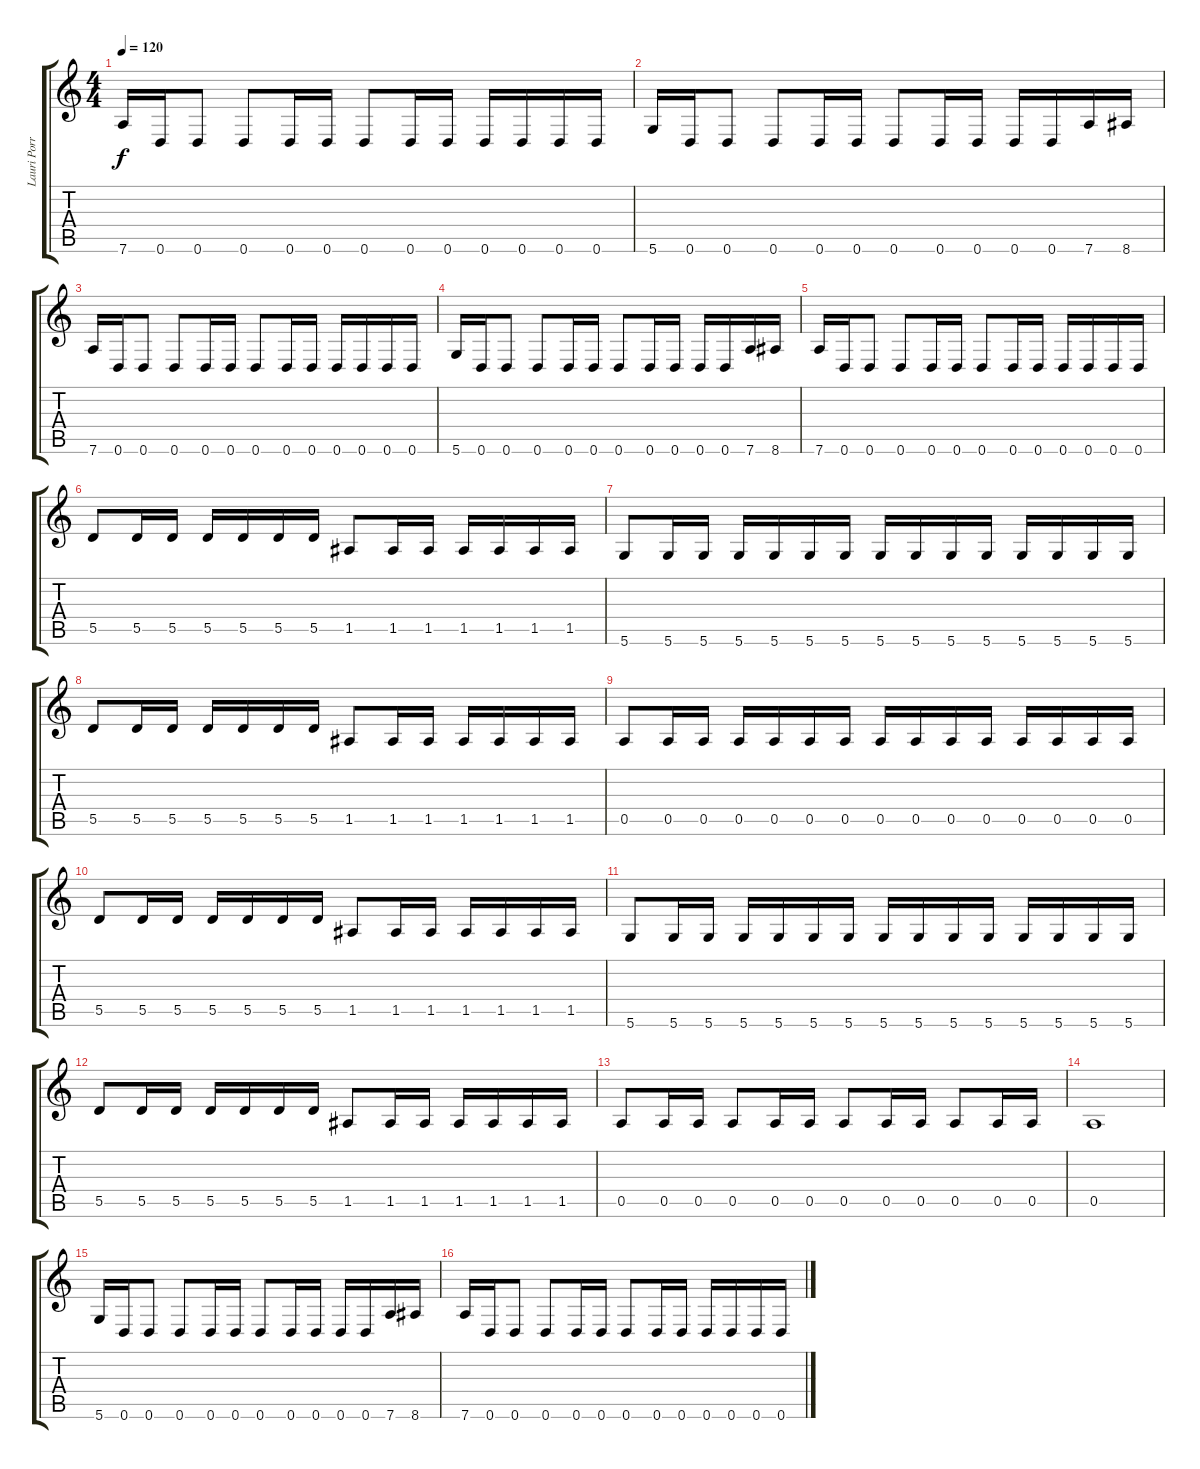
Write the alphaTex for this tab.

\track ("Lauri Porra" "Lauri Porr") {instrument electricbassfinger}
\staff {score tabs}
\tuning (E4 B3 G3 D3 A2 D2) {hide}
\ts (4 4)
\tempo 120
\clef g2
\ks c
7.6.16{dy f} 0.6.16 0.6.8 0.6.8 0.6.16 0.6.16 0.6.8 0.6.16 0.6.16 0.6.16 0.6.16 0.6.16 0.6.16 |
5.6.16 0.6.16 0.6.8 0.6.8 0.6.16 0.6.16 0.6.8 0.6.16 0.6.16 0.6.16 0.6.16 7.6.16 8.6.16 |
7.6.16 0.6.16 0.6.8 0.6.8 0.6.16 0.6.16 0.6.8 0.6.16 0.6.16 0.6.16 0.6.16 0.6.16 0.6.16 |
5.6.16 0.6.16 0.6.8 0.6.8 0.6.16 0.6.16 0.6.8 0.6.16 0.6.16 0.6.16 0.6.16 7.6.16 8.6.16 |
7.6.16 0.6.16 0.6.8 0.6.8 0.6.16 0.6.16 0.6.8 0.6.16 0.6.16 0.6.16 0.6.16 0.6.16 0.6.16 |
5.5.8 5.5.16 5.5.16 5.5.16 5.5.16 5.5.16 5.5.16 1.5.8 1.5.16 1.5.16 1.5.16 1.5.16 1.5.16 1.5.16 |
5.6.8 5.6.16 5.6.16 5.6.16 5.6.16 5.6.16 5.6.16 5.6.16 5.6.16 5.6.16 5.6.16 5.6.16 5.6.16 5.6.16 5.6.16 |
5.5.8 5.5.16 5.5.16 5.5.16 5.5.16 5.5.16 5.5.16 1.5.8 1.5.16 1.5.16 1.5.16 1.5.16 1.5.16 1.5.16 |
0.5.8 0.5.16 0.5.16 0.5.16 0.5.16 0.5.16 0.5.16 0.5.16 0.5.16 0.5.16 0.5.16 0.5.16 0.5.16 0.5.16 0.5.16 |
5.5.8 5.5.16 5.5.16 5.5.16 5.5.16 5.5.16 5.5.16 1.5.8 1.5.16 1.5.16 1.5.16 1.5.16 1.5.16 1.5.16 |
5.6.8 5.6.16 5.6.16 5.6.16 5.6.16 5.6.16 5.6.16 5.6.16 5.6.16 5.6.16 5.6.16 5.6.16 5.6.16 5.6.16 5.6.16 |
5.5.8 5.5.16 5.5.16 5.5.16 5.5.16 5.5.16 5.5.16 1.5.8 1.5.16 1.5.16 1.5.16 1.5.16 1.5.16 1.5.16 |
0.5.8 0.5.16 0.5.16 0.5.8 0.5.16 0.5.16 0.5.8 0.5.16 0.5.16 0.5.8 0.5.16 0.5.16 |
0.5.1 |
5.6.16 0.6.16 0.6.8 0.6.8 0.6.16 0.6.16 0.6.8 0.6.16 0.6.16 0.6.16 0.6.16 7.6.16 8.6.16 |
7.6.16 0.6.16 0.6.8 0.6.8 0.6.16 0.6.16 0.6.8 0.6.16 0.6.16 0.6.16 0.6.16 0.6.16 0.6.16
